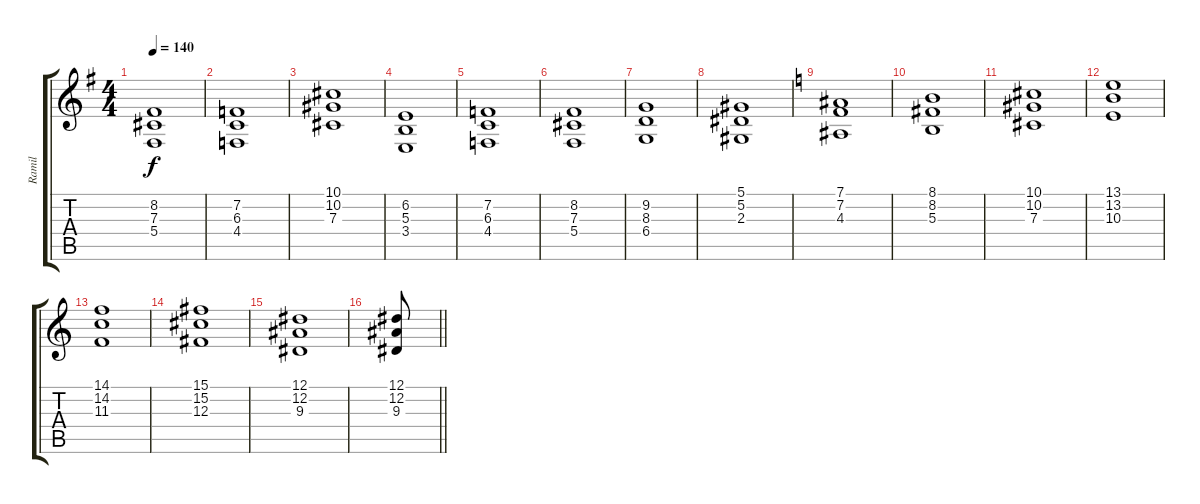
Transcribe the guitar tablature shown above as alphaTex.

\track ("Ramil" "Ramil") {instrument stringensemble1}
\staff {score tabs}
\tuning (Eb4 Bb3 Gb3 Db3 Ab2 Eb2) {hide}
\ts (4 4)
\tempo 140
\clef g2
\ks g
(8.2 7.3 5.4).1{dy f} |
(7.2 6.3 4.4).1 |
(10.1 10.2 7.3).1 |
(6.2 5.3 3.4).1 |
(7.2 6.3 4.4).1 |
(8.2 7.3 5.4).1 |
(9.2 8.3 6.4).1 |
(5.1 5.2 2.3).1 |
\ks c
(7.1 7.2 4.3).1 |
(8.1 8.2 5.3).1 |
(10.1 10.2 7.3).1 |
(13.1 13.2 10.3).1 |
(14.1 14.2 11.3).1 |
(15.1 15.2 12.3).1 |
(12.1 12.2 9.3).1 |
\barLineRight lightlight
(12.1 12.2 9.3).8
